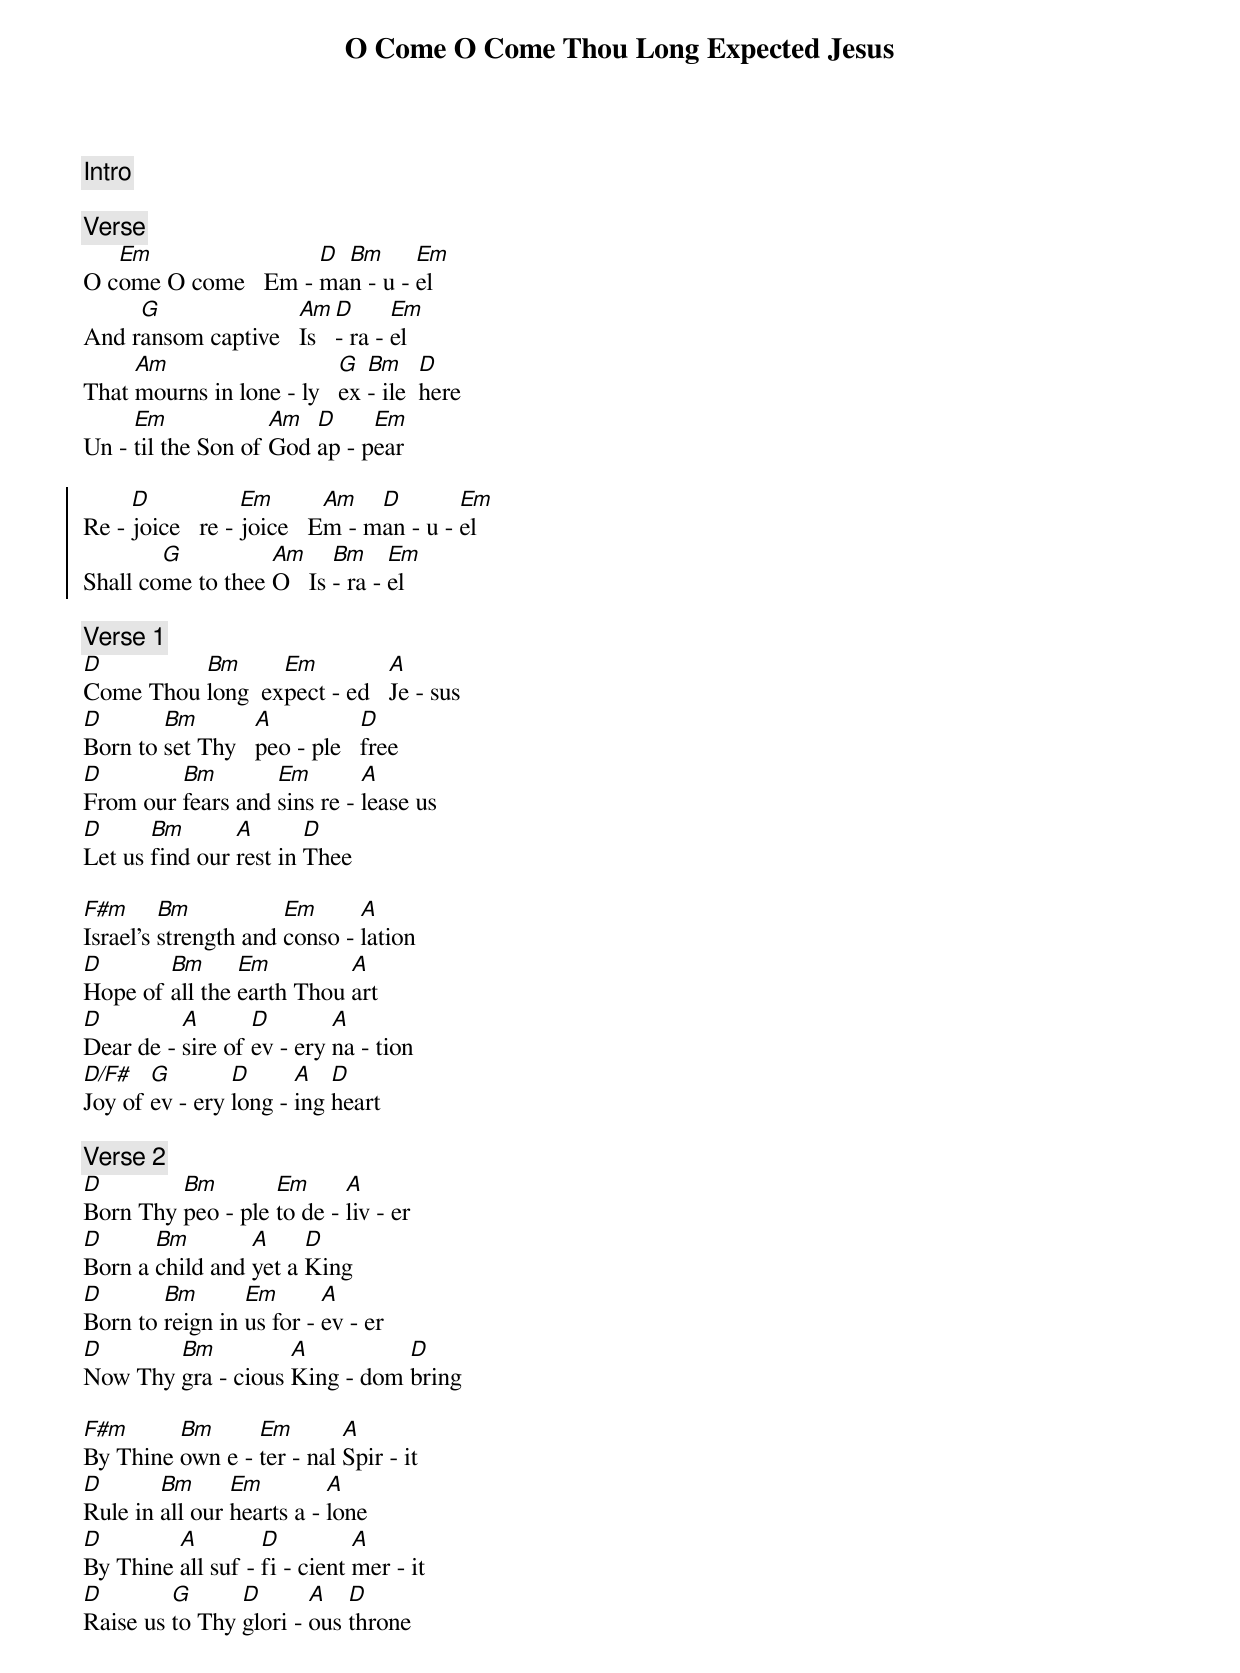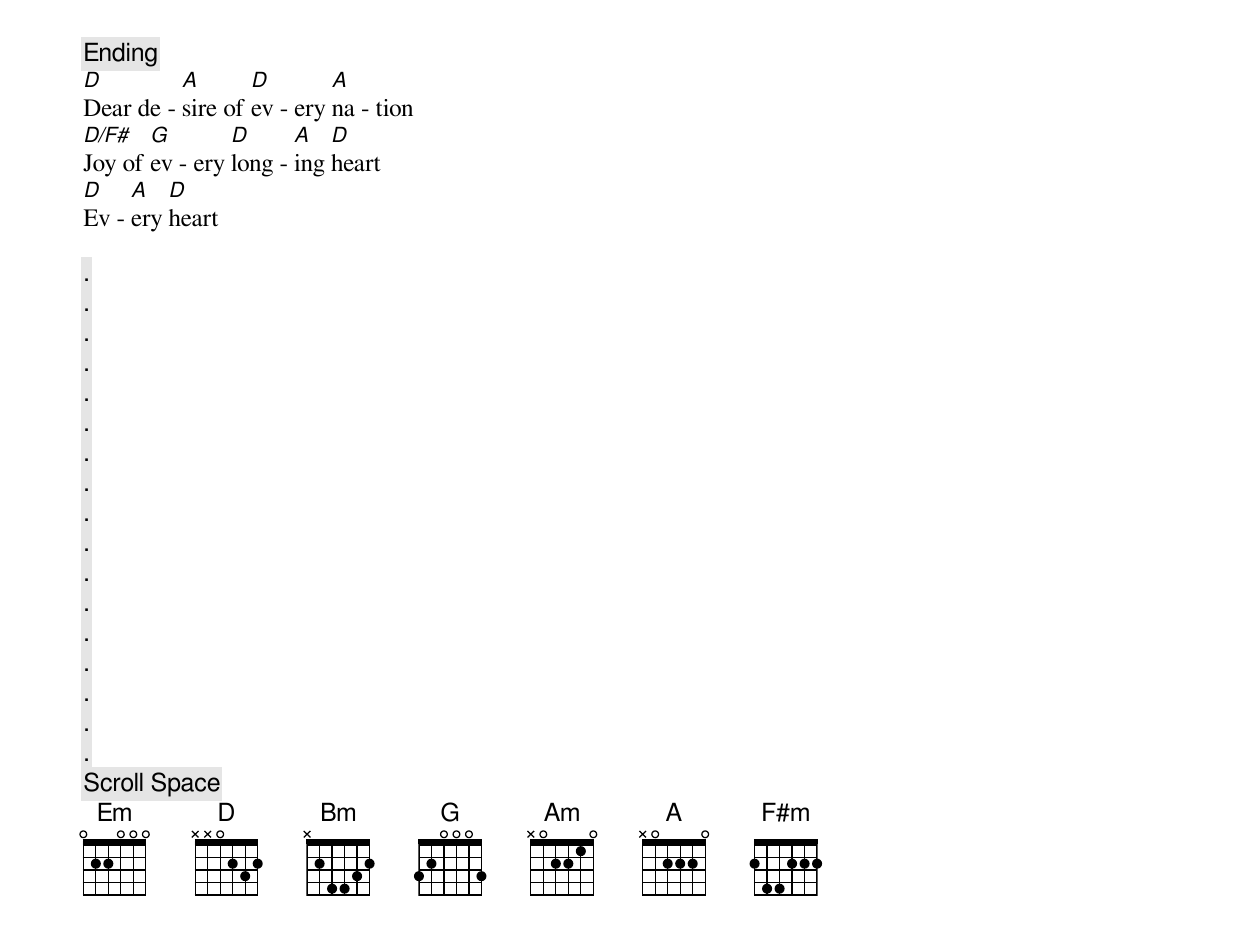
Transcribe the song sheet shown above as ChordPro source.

{title: O Come O Come Thou Long Expected Jesus}
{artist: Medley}
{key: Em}
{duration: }
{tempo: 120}
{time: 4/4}
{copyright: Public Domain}

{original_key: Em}
{c: Intro}

{c: Verse}
O c[Em]ome O come   Em - [D]ma[Bm]n - u - [Em]el
And r[G]ansom captive   [Am]Is [D]- ra - [Em]el
That [Am]mourns in lone - ly   [G]ex [Bm]- ile  [D]here
Un - [Em]til the Son of [Am]God [D]ap - p[Em]ear

{soc}
Re - [D]joice   re - [Em]joice   E[Am]m - m[D]an - u - [Em]el
Shall co[G]me to thee [Am]O   Is [Bm]- ra - [Em]el
{eoc}

{c: Verse 1}
[D]Come Thou [Bm]long  ex[Em]pect - ed   [A]Je - sus
[D]Born to [Bm]set Thy   [A]peo - ple   [D]free
[D]From our [Bm]fears and [Em]sins re - [A]lease us
[D]Let us [Bm]find our [A]rest in [D]Thee

[F#m]Israel's [Bm]strength and [Em]conso - [A]lation
[D]Hope of [Bm]all the [Em]earth Thou [A]art
[D]Dear de - [A]sire of [D]ev - ery [A]na - tion
[D/F#]Joy of [G]ev - ery [D]long - [A]ing [D]heart

{c: Verse 2}
[D]Born Thy [Bm]peo - ple [Em]to de - [A]liv - er
[D]Born a [Bm]child and [A]yet a [D]King
[D]Born to [Bm]reign in [Em]us for - [A]ev - er
[D]Now Thy [Bm]gra - cious [A]King - dom [D]bring

[F#m]By Thine [Bm]own e - [Em]ter - nal [A]Spir - it
[D]Rule in [Bm]all our [Em]hearts a - [A]lone
[D]By Thine [A]all suf - [D]fi - cient [A]mer - it
[D]Raise us [G]to Thy [D]glori - [A]ous [D]throne

{c: Ending}
[D]Dear de - [A]sire of [D]ev - ery [A]na - tion
[D/F#]Joy of [G]ev - ery [D]long - [A]ing [D]heart
[D]Ev - [A]ery [D]heart

{c: .}
{c: .}
{c: .}
{c: .}
{c: .}
{c: .}
{c: .}
{c: .}
{c: .}
{c: .}
{c: .}
{c: .}
{c: .}
{c: .}
{c: .}
{c: .}
{c: .}
{c: Scroll Space}
